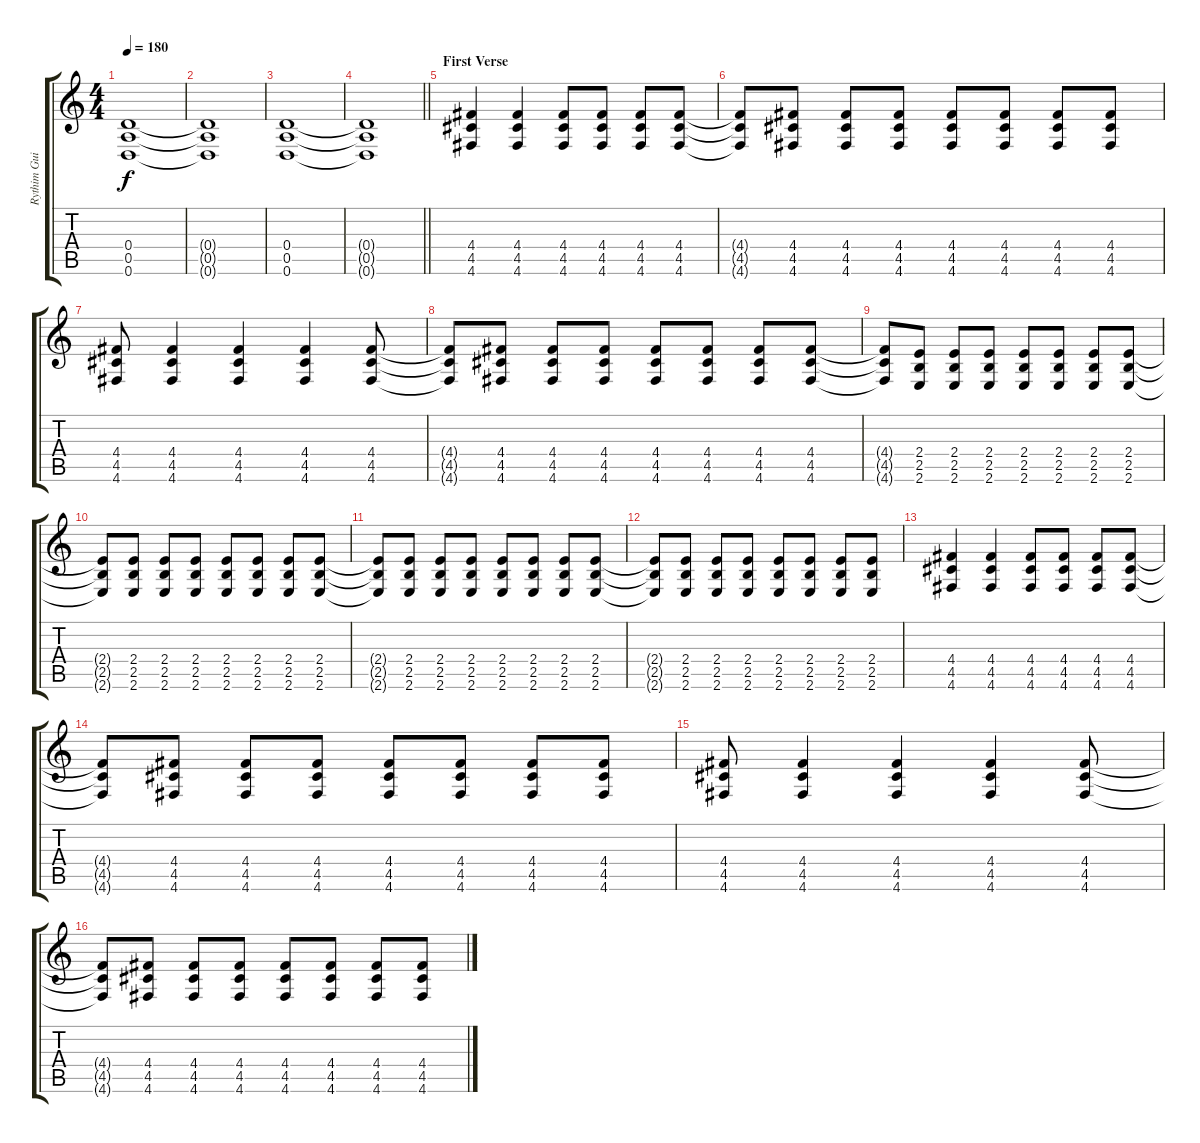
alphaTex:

\track ("Rythim Guitar" "Rythim Gui") {instrument overdrivenguitar}
\staff {score tabs}
\tuning (E4 B3 G3 D3 A2 D2) {hide}
\ts (4 4)
\tempo 180
\clef g2
\ks c
(0.4 0.5 0.6).1{dy f} |
(0.4{t} 0.5{t} 0.6{t}).1 |
(0.4 0.5 0.6).1 |
\barLineRight lightlight
(0.4{t} 0.5{t} 0.6{t}).1 |
\section ("" "First Verse")
(4.4 4.5 4.6).4 (4.4 4.5 4.6).4 (4.4 4.5 4.6).8 (4.4 4.5 4.6).8 (4.4 4.5 4.6).8 (4.4 4.5 4.6).8 |
(4.4{t} 4.5{t} 4.6{t}).8 (4.4 4.5 4.6).8 (4.4 4.5 4.6).8 (4.4 4.5 4.6).8 (4.4 4.5 4.6).8 (4.4 4.5 4.6).8 (4.4 4.5 4.6).8 (4.4 4.5 4.6).8 |
(4.4 4.5 4.6).8 (4.4 4.5 4.6).4 (4.4 4.5 4.6).4 (4.4 4.5 4.6).4 (4.4 4.5 4.6).8 |
(4.4{t} 4.5{t} 4.6{t}).8 (4.4 4.5 4.6).8 (4.4 4.5 4.6).8 (4.4 4.5 4.6).8 (4.4 4.5 4.6).8 (4.4 4.5 4.6).8 (4.4 4.5 4.6).8 (4.4 4.5 4.6).8 |
(4.4{t} 4.5{t} 4.6{t}).8 (2.4 2.5 2.6).8 (2.4 2.5 2.6).8 (2.4 2.5 2.6).8 (2.4 2.5 2.6).8 (2.4 2.5 2.6).8 (2.4 2.5 2.6).8 (2.4 2.5 2.6).8 |
(2.4{t} 2.5{t} 2.6{t}).8 (2.4 2.5 2.6).8 (2.4 2.5 2.6).8 (2.4 2.5 2.6).8 (2.4 2.5 2.6).8 (2.4 2.5 2.6).8 (2.4 2.5 2.6).8 (2.4 2.5 2.6).8 |
(2.4{t} 2.5{t} 2.6{t}).8 (2.4 2.5 2.6).8 (2.4 2.5 2.6).8 (2.4 2.5 2.6).8 (2.4 2.5 2.6).8 (2.4 2.5 2.6).8 (2.4 2.5 2.6).8 (2.4 2.5 2.6).8 |
(2.4{t} 2.5{t} 2.6{t}).8 (2.4 2.5 2.6).8 (2.4 2.5 2.6).8 (2.4 2.5 2.6).8 (2.4 2.5 2.6).8 (2.4 2.5 2.6).8 (2.4 2.5 2.6).8 (2.4 2.5 2.6).8 |
(4.4 4.5 4.6).4 (4.4 4.5 4.6).4 (4.4 4.5 4.6).8 (4.4 4.5 4.6).8 (4.4 4.5 4.6).8 (4.4 4.5 4.6).8 |
(4.4{t} 4.5{t} 4.6{t}).8 (4.4 4.5 4.6).8 (4.4 4.5 4.6).8 (4.4 4.5 4.6).8 (4.4 4.5 4.6).8 (4.4 4.5 4.6).8 (4.4 4.5 4.6).8 (4.4 4.5 4.6).8 |
(4.4 4.5 4.6).8 (4.4 4.5 4.6).4 (4.4 4.5 4.6).4 (4.4 4.5 4.6).4 (4.4 4.5 4.6).8 |
(4.4{t} 4.5{t} 4.6{t}).8 (4.4 4.5 4.6).8 (4.4 4.5 4.6).8 (4.4 4.5 4.6).8 (4.4 4.5 4.6).8 (4.4 4.5 4.6).8 (4.4 4.5 4.6).8 (4.4 4.5 4.6).8
